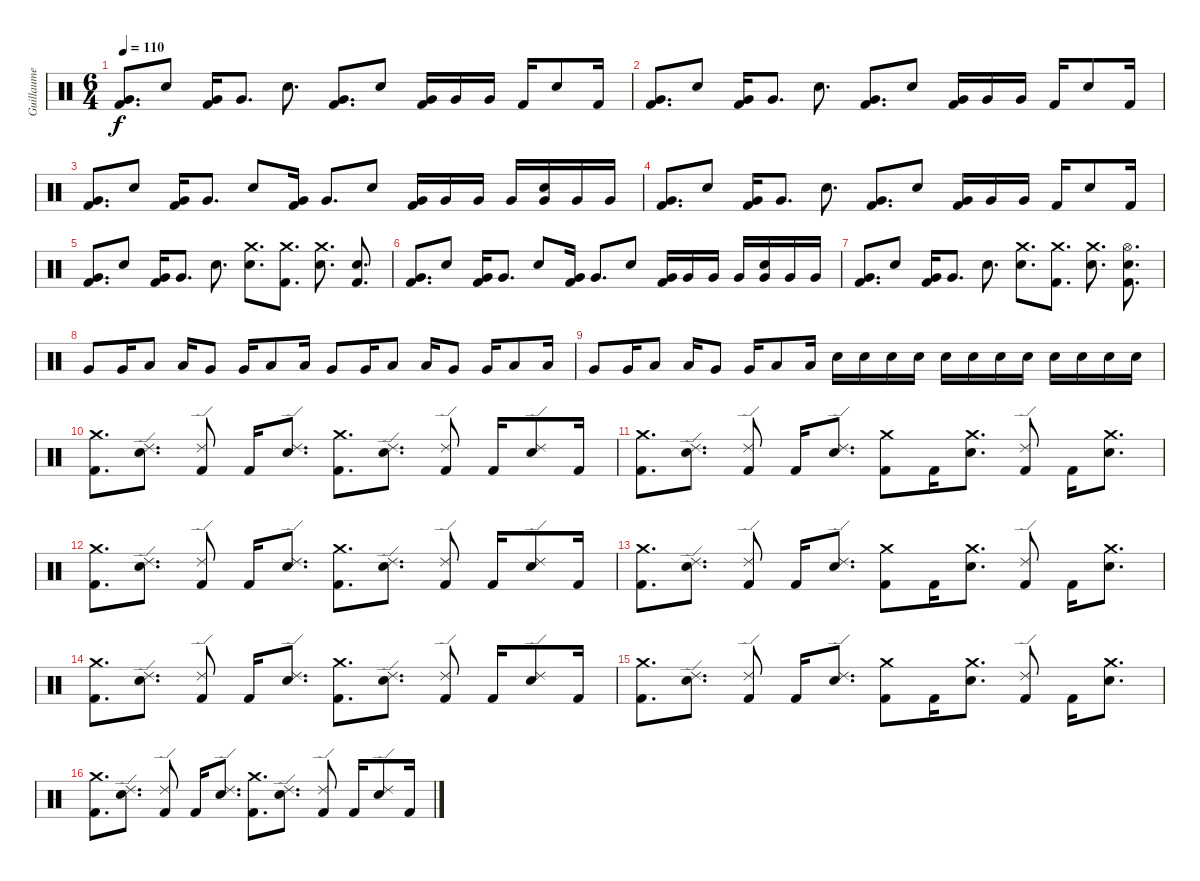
\track ("Guillaume normalement" "Guillaume ") {instrument percussion}
\staff {score}
\articulation defaults
\ts (6 4)
\tempo 110
\clef neutral
\ks c
("Very Low Tom (hit)" "Kick (hit) 2").8{d dy f} "Electric Snare (hit)".8 ("Very Low Tom (hit)" "Kick (hit) 2").16 "Very Low Tom (hit)".8{d} "Electric Snare (hit)".8{d} ("Very Low Tom (hit)" "Kick (hit) 2").8{d} "Electric Snare (hit)".8 ("Very Low Tom (hit)" "Kick (hit) 2").16 "Very Low Tom (hit)".16 "Very Low Tom (hit)".16 "Kick (hit) 2".16 "Electric Snare (hit)".8 "Kick (hit) 2".16 |
("Very Low Tom (hit)" "Kick (hit) 2").8{d} "Electric Snare (hit)".8 ("Very Low Tom (hit)" "Kick (hit) 2").16 "Very Low Tom (hit)".8{d} "Electric Snare (hit)".8{d} ("Very Low Tom (hit)" "Kick (hit) 2").8{d} "Electric Snare (hit)".8 ("Very Low Tom (hit)" "Kick (hit) 2").16 "Very Low Tom (hit)".16 "Very Low Tom (hit)".16 "Kick (hit) 2".16 "Electric Snare (hit)".8 "Kick (hit) 2".16 |
("Very Low Tom (hit)" "Kick (hit) 2").8{d} "Electric Snare (hit)".8 ("Very Low Tom (hit)" "Kick (hit) 2").16 "Very Low Tom (hit)".8{d} "Electric Snare (hit)".8 ("Very Low Tom (hit)" "Kick (hit) 2").16 "Very Low Tom (hit)".8{d} "Electric Snare (hit)".8 ("Very Low Tom (hit)" "Kick (hit) 2").16 "Very Low Tom (hit)".16 "Very Low Tom (hit)".16 "Very Low Tom (hit)".16 ("Electric Snare (hit)" "Very Low Tom (hit)").16 "Very Low Tom (hit)".16 "Very Low Tom (hit)".16 |
("Very Low Tom (hit)" "Kick (hit) 2").8{d} "Electric Snare (hit)".8 ("Very Low Tom (hit)" "Kick (hit) 2").16 "Very Low Tom (hit)".8{d} "Electric Snare (hit)".8{d} ("Very Low Tom (hit)" "Kick (hit) 2").8{d} "Electric Snare (hit)".8 ("Very Low Tom (hit)" "Kick (hit) 2").16 "Very Low Tom (hit)".16 "Very Low Tom (hit)".16 "Kick (hit) 2".16 "Electric Snare (hit)".8 "Kick (hit) 2".16 |
("Very Low Tom (hit)" "Kick (hit) 2").8{d} "Electric Snare (hit)".8 ("Very Low Tom (hit)" "Kick (hit) 2").16 "Very Low Tom (hit)".8{d} "Electric Snare (hit)".8{d} ("Crash medium (hit)" "Electric Snare (hit)").8{d} ("Crash medium (hit)" "Kick (hit) 2").8{d} ("Crash medium (hit)" "Electric Snare (hit)").8{d} ("Electric Snare (hit)" "Kick (hit) 2").8{d} |
("Very Low Tom (hit)" "Kick (hit) 2").8{d} "Electric Snare (hit)".8 ("Very Low Tom (hit)" "Kick (hit) 2").16 "Very Low Tom (hit)".8{d} "Electric Snare (hit)".8 ("Very Low Tom (hit)" "Kick (hit) 2").16 "Very Low Tom (hit)".8{d} "Electric Snare (hit)".8 ("Very Low Tom (hit)" "Kick (hit) 2").16 "Very Low Tom (hit)".16 "Very Low Tom (hit)".16 "Very Low Tom (hit)".16 ("Electric Snare (hit)" "Very Low Tom (hit)").16 "Very Low Tom (hit)".16 "Very Low Tom (hit)".16 |
("Very Low Tom (hit)" "Kick (hit) 2").8{d} "Electric Snare (hit)".8 ("Very Low Tom (hit)" "Kick (hit) 2").16 "Very Low Tom (hit)".8{d} "Electric Snare (hit)".8{d} ("Crash medium (hit)" "Electric Snare (hit)").8{d} ("Crash medium (hit)" "Kick (hit) 2").8{d} ("Crash medium (hit)" "Electric Snare (hit)").8{d} ("Hi-Hat (open)" "Electric Snare (hit)" "Kick (hit) 2").8{d} |
"Very Low Tom (hit)".8 "Very Low Tom (hit)".16 "Low Tom (hit)".8 "Low Tom (hit)".16 "Very Low Tom (hit)".8 "Very Low Tom (hit)".16 "Low Tom (hit)".8 "Low Tom (hit)".16 "Very Low Tom (hit)".8 "Very Low Tom (hit)".16 "Low Tom (hit)".8 "Low Tom (hit)".16 "Very Low Tom (hit)".8 "Very Low Tom (hit)".16 "Low Tom (hit)".8 "Low Tom (hit)".16 |
"Very Low Tom (hit)".8 "Very Low Tom (hit)".16 "Low Tom (hit)".8 "Low Tom (hit)".16 "Very Low Tom (hit)".8 "Very Low Tom (hit)".16 "Low Tom (hit)".8 "Low Tom (hit)".16 "Electric Snare (hit)".16 "Electric Snare (hit)".16 "Electric Snare (hit)".16 "Electric Snare (hit)".16 "Electric Snare (hit)".16 "Electric Snare (hit)".16 "Electric Snare (hit)".16 "Electric Snare (hit)".16 "Electric Snare (hit)".16 "Electric Snare (hit)".16 "Electric Snare (hit)".16 "Electric Snare (hit)".16 |
("Crash medium (hit)" "Kick (hit) 2").8{d} ("Ride (edge) 2" "Electric Snare (hit)").8{d} ("Ride (edge) 2" "Kick (hit) 2").8 "Kick (hit) 2".16 ("Ride (edge) 2" "Electric Snare (hit)").8{d} ("Crash medium (hit)" "Kick (hit) 2").8{d} ("Ride (edge) 2" "Electric Snare (hit)").8{d} ("Ride (edge) 2" "Kick (hit) 2").8 "Kick (hit) 2".16 ("Ride (edge) 2" "Electric Snare (hit)").8 "Kick (hit) 2".16 |
("Crash medium (hit)" "Kick (hit) 2").8{d} ("Ride (edge) 2" "Electric Snare (hit)").8{d} ("Ride (edge) 2" "Kick (hit) 2").8 "Kick (hit) 2".16 ("Ride (edge) 2" "Electric Snare (hit)").8{d} ("Crash medium (hit)" "Kick (hit) 2").8 "Kick (hit) 2".16 ("Crash medium (hit)" "Electric Snare (hit)").8{d} ("Ride (edge) 2" "Kick (hit) 2").8 "Kick (hit) 2".16 ("Crash medium (hit)" "Electric Snare (hit)").8{d} |
("Crash medium (hit)" "Kick (hit) 2").8{d} ("Ride (edge) 2" "Electric Snare (hit)").8{d} ("Ride (edge) 2" "Kick (hit) 2").8 "Kick (hit) 2".16 ("Ride (edge) 2" "Electric Snare (hit)").8{d} ("Crash medium (hit)" "Kick (hit) 2").8{d} ("Ride (edge) 2" "Electric Snare (hit)").8{d} ("Ride (edge) 2" "Kick (hit) 2").8 "Kick (hit) 2".16 ("Ride (edge) 2" "Electric Snare (hit)").8 "Kick (hit) 2".16 |
("Crash medium (hit)" "Kick (hit) 2").8{d} ("Ride (edge) 2" "Electric Snare (hit)").8{d} ("Ride (edge) 2" "Kick (hit) 2").8 "Kick (hit) 2".16 ("Ride (edge) 2" "Electric Snare (hit)").8{d} ("Crash medium (hit)" "Kick (hit) 2").8 "Kick (hit) 2".16 ("Crash medium (hit)" "Electric Snare (hit)").8{d} ("Ride (edge) 2" "Kick (hit) 2").8 "Kick (hit) 2".16 ("Crash medium (hit)" "Electric Snare (hit)").8{d} |
("Crash medium (hit)" "Kick (hit) 2").8{d} ("Ride (edge) 2" "Electric Snare (hit)").8{d} ("Ride (edge) 2" "Kick (hit) 2").8 "Kick (hit) 2".16 ("Ride (edge) 2" "Electric Snare (hit)").8{d} ("Crash medium (hit)" "Kick (hit) 2").8{d} ("Ride (edge) 2" "Electric Snare (hit)").8{d} ("Ride (edge) 2" "Kick (hit) 2").8 "Kick (hit) 2".16 ("Ride (edge) 2" "Electric Snare (hit)").8 "Kick (hit) 2".16 |
("Crash medium (hit)" "Kick (hit) 2").8{d} ("Ride (edge) 2" "Electric Snare (hit)").8{d} ("Ride (edge) 2" "Kick (hit) 2").8 "Kick (hit) 2".16 ("Ride (edge) 2" "Electric Snare (hit)").8{d} ("Crash medium (hit)" "Kick (hit) 2").8 "Kick (hit) 2".16 ("Crash medium (hit)" "Electric Snare (hit)").8{d} ("Ride (edge) 2" "Kick (hit) 2").8 "Kick (hit) 2".16 ("Crash medium (hit)" "Electric Snare (hit)").8{d} |
("Crash medium (hit)" "Kick (hit) 2").8{d} ("Ride (edge) 2" "Electric Snare (hit)").8{d} ("Ride (edge) 2" "Kick (hit) 2").8 "Kick (hit) 2".16 ("Ride (edge) 2" "Electric Snare (hit)").8{d} ("Crash medium (hit)" "Kick (hit) 2").8{d} ("Ride (edge) 2" "Electric Snare (hit)").8{d} ("Ride (edge) 2" "Kick (hit) 2").8 "Kick (hit) 2".16 ("Ride (edge) 2" "Electric Snare (hit)").8 "Kick (hit) 2".16
